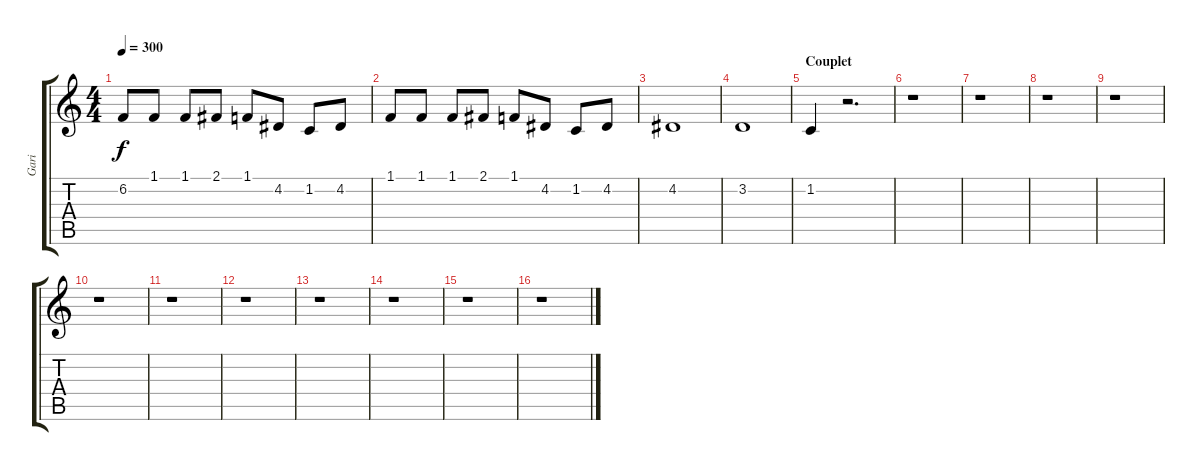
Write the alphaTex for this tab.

\track ("Gari" "Gari") {instrument trombone}
\staff {score tabs}
\tuning (E4 B3 G3 D3 A2 E2) {hide}
\ts (4 4)
\tempo 300
\clef g2
\ks c
6.2.8{dy f} 1.1.8 1.1.8 2.1.8 1.1.8 4.2.8 1.2.8 4.2.8 |
1.1.8 1.1.8 1.1.8 2.1.8 1.1.8 4.2.8 1.2.8 4.2.8 |
4.2.1 |
3.2.1 |
\section ("" "Couplet")
1.2.4 r.2{d} |
r.1 |
r.1 |
r.1 |
r.1 |
r.1 |
r.1 |
r.1 |
r.1 |
r.1 |
r.1 |
r.1
